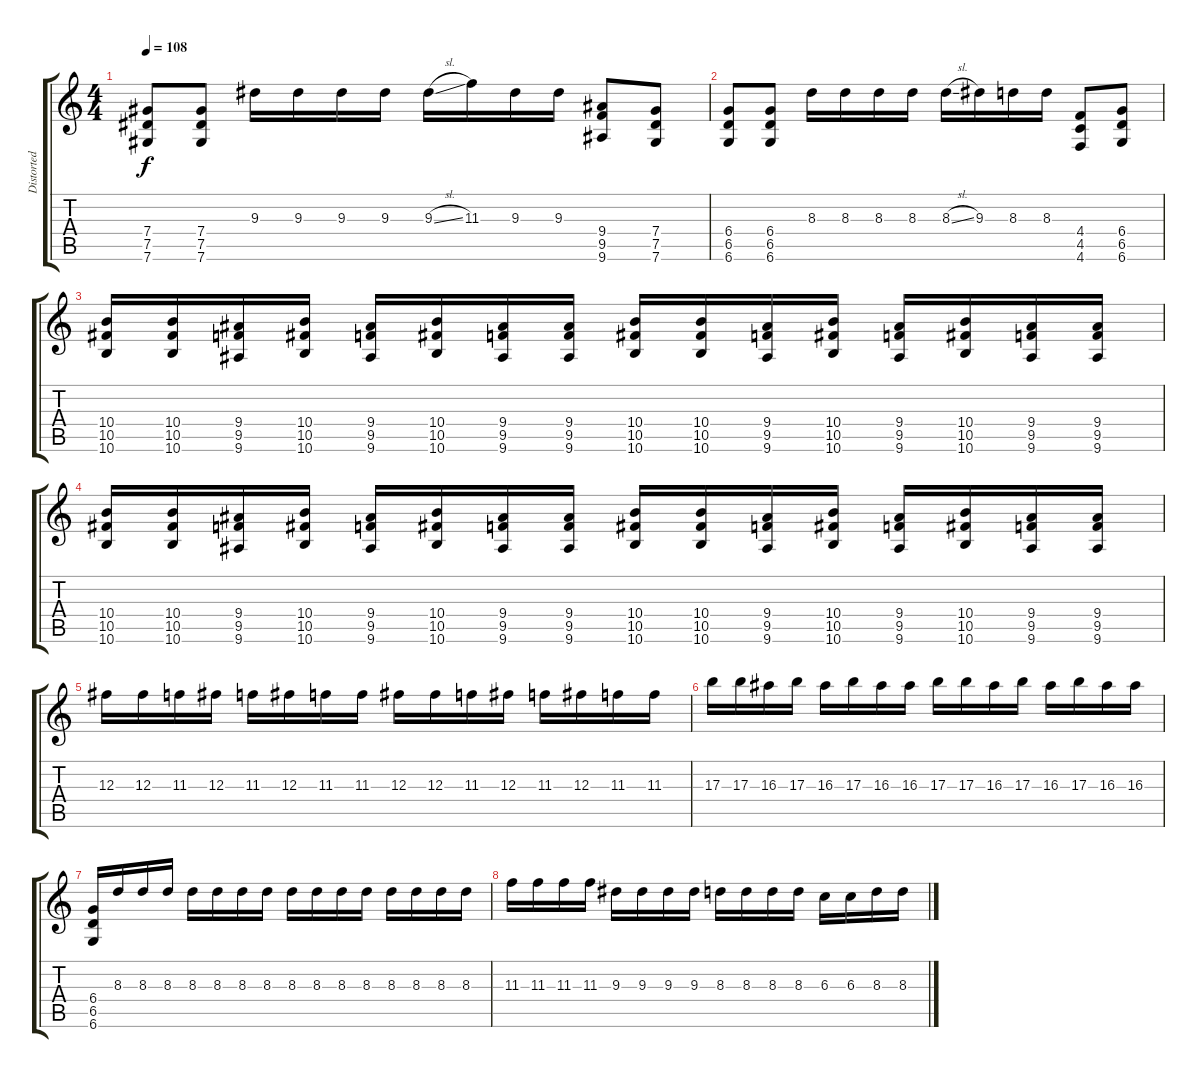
\track ("Distorted 1" "Distorted ") {instrument distortionguitar}
\staff {score tabs}
\tuning (Eb4 Bb3 Gb3 Db3 Ab2 Db2) {hide}
\ts (4 4)
\tempo 108
\clef g2
\ks c
(7.4 7.5 7.6).8{dy f} (7.4 7.5 7.6).8 9.3.16 9.3.16 9.3.16 9.3.16 9.3{sl}.16 11.3.16 9.3.16 9.3.16 (9.4 9.5 9.6).8 (7.4 7.5 7.6).8 |
(6.4 6.5 6.6).8 (6.4 6.5 6.6).8 8.3.16 8.3.16 8.3.16 8.3.16 8.3{sl}.16 9.3.16 8.3.16 8.3.16 (4.4 4.5 4.6).8 (6.4 6.5 6.6).8 |
(10.4 10.5 10.6).16 (10.4 10.5 10.6).16 (9.4 9.5 9.6).16 (10.4 10.5 10.6).16 (9.4 9.5 9.6).16 (10.4 10.5 10.6).16 (9.4 9.5 9.6).16 (9.4 9.5 9.6).16 (10.4 10.5 10.6).16 (10.4 10.5 10.6).16 (9.4 9.5 9.6).16 (10.4 10.5 10.6).16 (9.4 9.5 9.6).16 (10.4 10.5 10.6).16 (9.4 9.5 9.6).16 (9.4 9.5 9.6).16 |
(10.4 10.5 10.6).16 (10.4 10.5 10.6).16 (9.4 9.5 9.6).16 (10.4 10.5 10.6).16 (9.4 9.5 9.6).16 (10.4 10.5 10.6).16 (9.4 9.5 9.6).16 (9.4 9.5 9.6).16 (10.4 10.5 10.6).16 (10.4 10.5 10.6).16 (9.4 9.5 9.6).16 (10.4 10.5 10.6).16 (9.4 9.5 9.6).16 (10.4 10.5 10.6).16 (9.4 9.5 9.6).16 (9.4 9.5 9.6).16 |
12.3.16 12.3.16 11.3.16 12.3.16 11.3.16 12.3.16 11.3.16 11.3.16 12.3.16 12.3.16 11.3.16 12.3.16 11.3.16 12.3.16 11.3.16 11.3.16 |
17.3.16 17.3.16 16.3.16 17.3.16 16.3.16 17.3.16 16.3.16 16.3.16 17.3.16 17.3.16 16.3.16 17.3.16 16.3.16 17.3.16 16.3.16 16.3.16 |
(6.4 6.5 6.6).16 8.3.16 8.3.16 8.3.16 8.3.16 8.3.16 8.3.16 8.3.16 8.3.16 8.3.16 8.3.16 8.3.16 8.3.16 8.3.16 8.3.16 8.3.16 |
11.3.16 11.3.16 11.3.16 11.3.16 9.3.16 9.3.16 9.3.16 9.3.16 8.3.16 8.3.16 8.3.16 8.3.16 6.3.16 6.3.16 8.3.16 8.3.16
